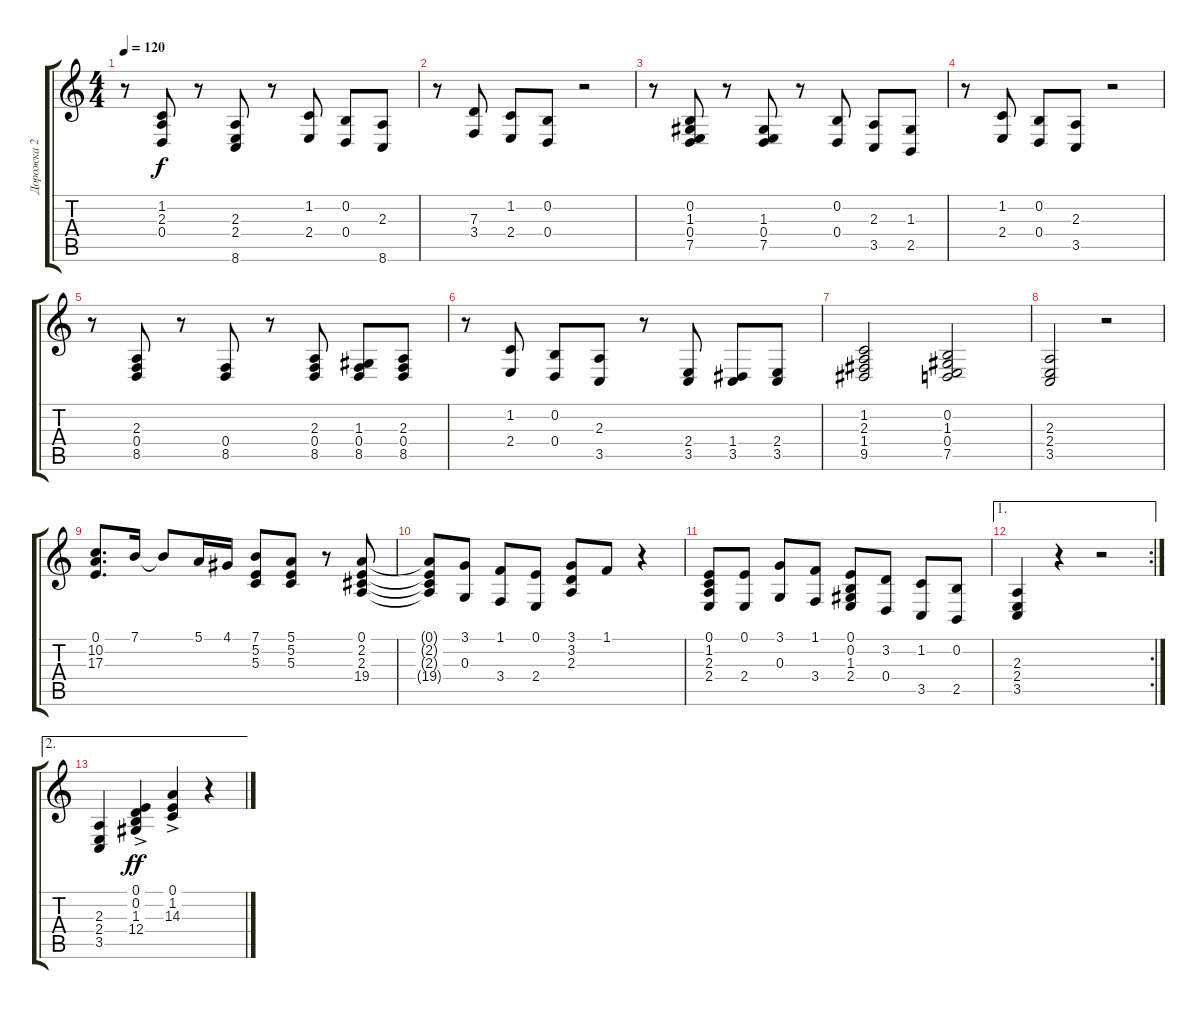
\track ("Дорожка 2" "Дорожка 2") {instrument acousticgrandpiano}
\staff {score tabs}
\tuning (E4 B3 G3 D3 A2 E2) {hide}
\ts (4 4)
\tempo 120
\clef g2
\ks c
r.8{dy f} (1.2 2.3 0.4).8 r.8 (2.3 2.4 8.6).8 r.8 (1.2 2.4).8 (0.2 0.4).8 (2.3 8.6).8 |
r.8 (7.3 3.4).8 (1.2 2.4).8 (0.2 0.4).8 r.2 |
r.8 (0.2 1.3 0.4 7.5).8 r.8 (1.3 0.4 7.5).8 r.8 (0.2 0.4).8 (2.3 3.5).8 (1.3 2.5).8 |
r.8 (1.2 2.4).8 (0.2 0.4).8 (2.3 3.5).8 r.2 |
r.8 (2.3 0.4 8.5).8 r.8 (0.4 8.5).8 r.8 (2.3 0.4 8.5).8 (1.3 0.4 8.5).8 (2.3 0.4 8.5).8 |
r.8 (1.2 2.4).8 (0.2 0.4).8 (2.3 3.5).8 r.8 (2.4 3.5).8 (1.4 3.5).8 (2.4 3.5).8 |
(1.2 2.3 1.4 9.5).2 (0.2 1.3 0.4 7.5).2 |
(2.3 2.4 3.5).2 r.2 |
(0.1 10.2 17.3).8{d} 7.1.16 7.1{t}.8 5.1.16 4.1.16 (7.1 5.2 5.3).8 (5.1 5.2 5.3).8 r.8 (0.1 2.2 2.3 19.4).8 |
(0.1{t} 2.2{t} 2.3{t} 19.4{t}).8 (3.1 0.3).8 (1.1 3.4).8 (0.1 2.4).8 (3.1 3.2 2.3).8 1.1.8 r.4 |
(0.1 1.2 2.3 2.4).8 (0.1 2.4).8 (3.1 0.3).8 (1.1 3.4).8 (0.1 0.2 1.3 2.4).8 (3.2 0.4).8 (1.2 3.5).8 (0.2 2.5).8 |
\ae 1
\rc 2
(2.3 2.4 3.5).4 r.4 r.2 |
\ae 2
(2.3 2.4 3.5).4 (0.1{ac} 0.2{ac} 1.3{ac} 12.4{ac}).4{dy ff} (0.1{ac} 1.2{ac} 14.3{ac}).4 r.4
